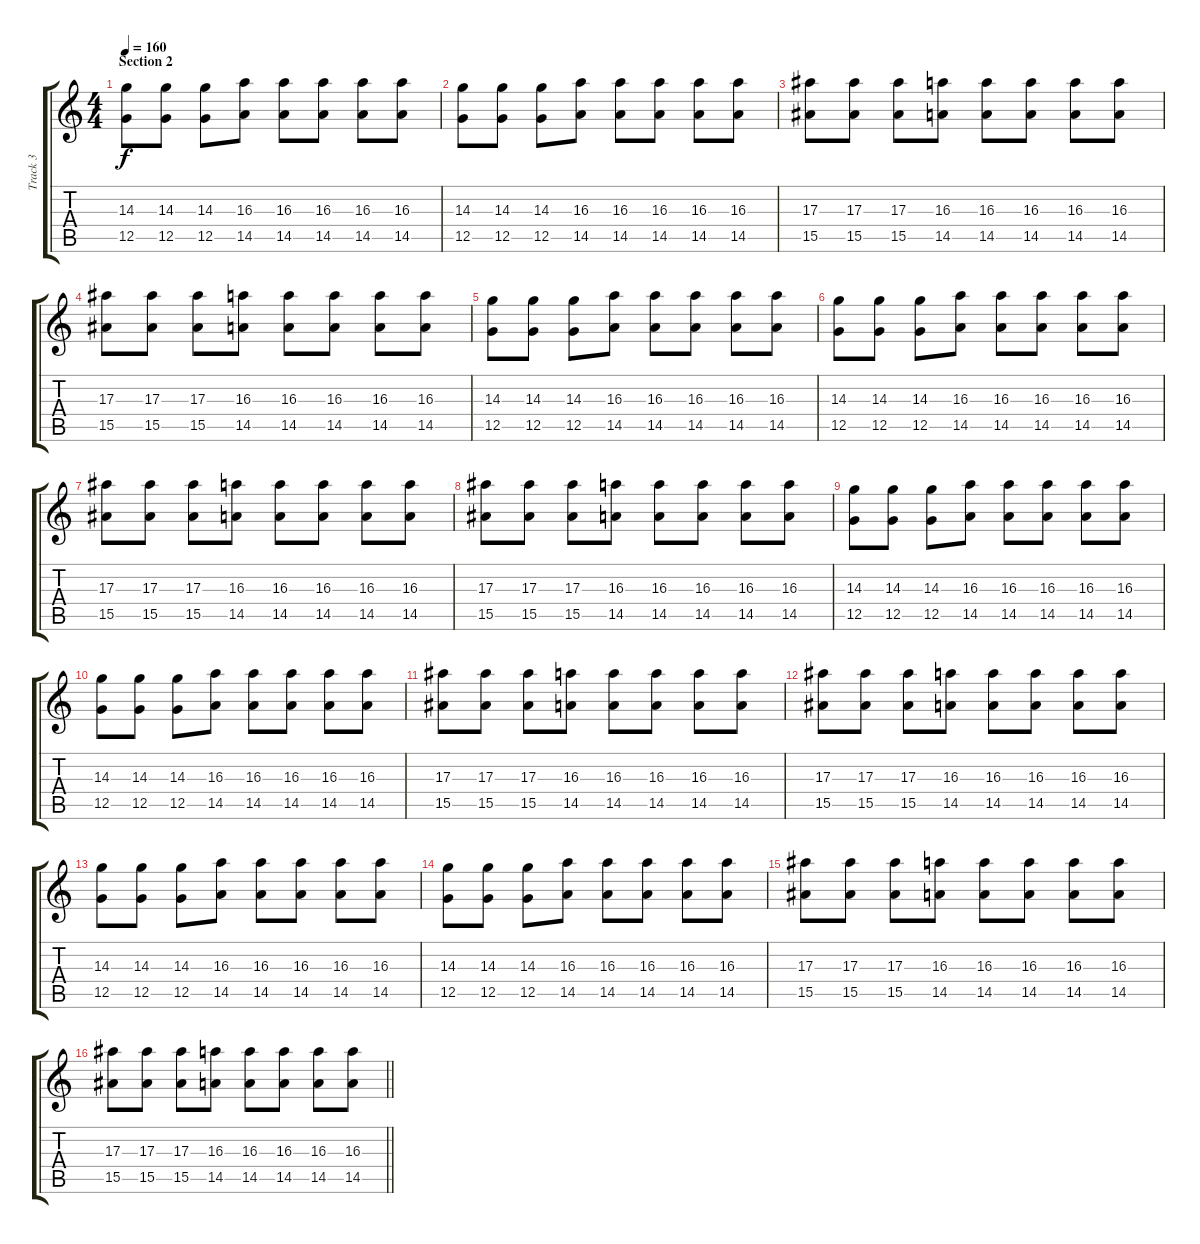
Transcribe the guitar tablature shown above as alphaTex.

\track ("Track 3" "Track 3") {instrument distortionguitar}
\staff {score tabs}
\tuning (D4 A3 F3 C3 G2 D2) {hide}
\ts (4 4)
\section ("" "Section 2")
\tempo 160
\clef g2
\ks c
(14.3 12.5).8{dy f} (14.3 12.5).8 (14.3 12.5).8 (16.3 14.5).8 (16.3 14.5).8 (16.3 14.5).8 (16.3 14.5).8 (16.3 14.5).8 |
(14.3 12.5).8 (14.3 12.5).8 (14.3 12.5).8 (16.3 14.5).8 (16.3 14.5).8 (16.3 14.5).8 (16.3 14.5).8 (16.3 14.5).8 |
(17.3 15.5).8 (17.3 15.5).8 (17.3 15.5).8 (16.3 14.5).8 (16.3 14.5).8 (16.3 14.5).8 (16.3 14.5).8 (16.3 14.5).8 |
(17.3 15.5).8 (17.3 15.5).8 (17.3 15.5).8 (16.3 14.5).8 (16.3 14.5).8 (16.3 14.5).8 (16.3 14.5).8 (16.3 14.5).8 |
(14.3 12.5).8 (14.3 12.5).8 (14.3 12.5).8 (16.3 14.5).8 (16.3 14.5).8 (16.3 14.5).8 (16.3 14.5).8 (16.3 14.5).8 |
(14.3 12.5).8 (14.3 12.5).8 (14.3 12.5).8 (16.3 14.5).8 (16.3 14.5).8 (16.3 14.5).8 (16.3 14.5).8 (16.3 14.5).8 |
(17.3 15.5).8 (17.3 15.5).8 (17.3 15.5).8 (16.3 14.5).8 (16.3 14.5).8 (16.3 14.5).8 (16.3 14.5).8 (16.3 14.5).8 |
(17.3 15.5).8 (17.3 15.5).8 (17.3 15.5).8 (16.3 14.5).8 (16.3 14.5).8 (16.3 14.5).8 (16.3 14.5).8 (16.3 14.5).8 |
(14.3 12.5).8 (14.3 12.5).8 (14.3 12.5).8 (16.3 14.5).8 (16.3 14.5).8 (16.3 14.5).8 (16.3 14.5).8 (16.3 14.5).8 |
(14.3 12.5).8 (14.3 12.5).8 (14.3 12.5).8 (16.3 14.5).8 (16.3 14.5).8 (16.3 14.5).8 (16.3 14.5).8 (16.3 14.5).8 |
(17.3 15.5).8 (17.3 15.5).8 (17.3 15.5).8 (16.3 14.5).8 (16.3 14.5).8 (16.3 14.5).8 (16.3 14.5).8 (16.3 14.5).8 |
(17.3 15.5).8 (17.3 15.5).8 (17.3 15.5).8 (16.3 14.5).8 (16.3 14.5).8 (16.3 14.5).8 (16.3 14.5).8 (16.3 14.5).8 |
(14.3 12.5).8 (14.3 12.5).8 (14.3 12.5).8 (16.3 14.5).8 (16.3 14.5).8 (16.3 14.5).8 (16.3 14.5).8 (16.3 14.5).8 |
(14.3 12.5).8 (14.3 12.5).8 (14.3 12.5).8 (16.3 14.5).8 (16.3 14.5).8 (16.3 14.5).8 (16.3 14.5).8 (16.3 14.5).8 |
(17.3 15.5).8 (17.3 15.5).8 (17.3 15.5).8 (16.3 14.5).8 (16.3 14.5).8 (16.3 14.5).8 (16.3 14.5).8 (16.3 14.5).8 |
\barLineRight lightlight
(17.3 15.5).8 (17.3 15.5).8 (17.3 15.5).8 (16.3 14.5).8 (16.3 14.5).8 (16.3 14.5).8 (16.3 14.5).8 (16.3 14.5).8
